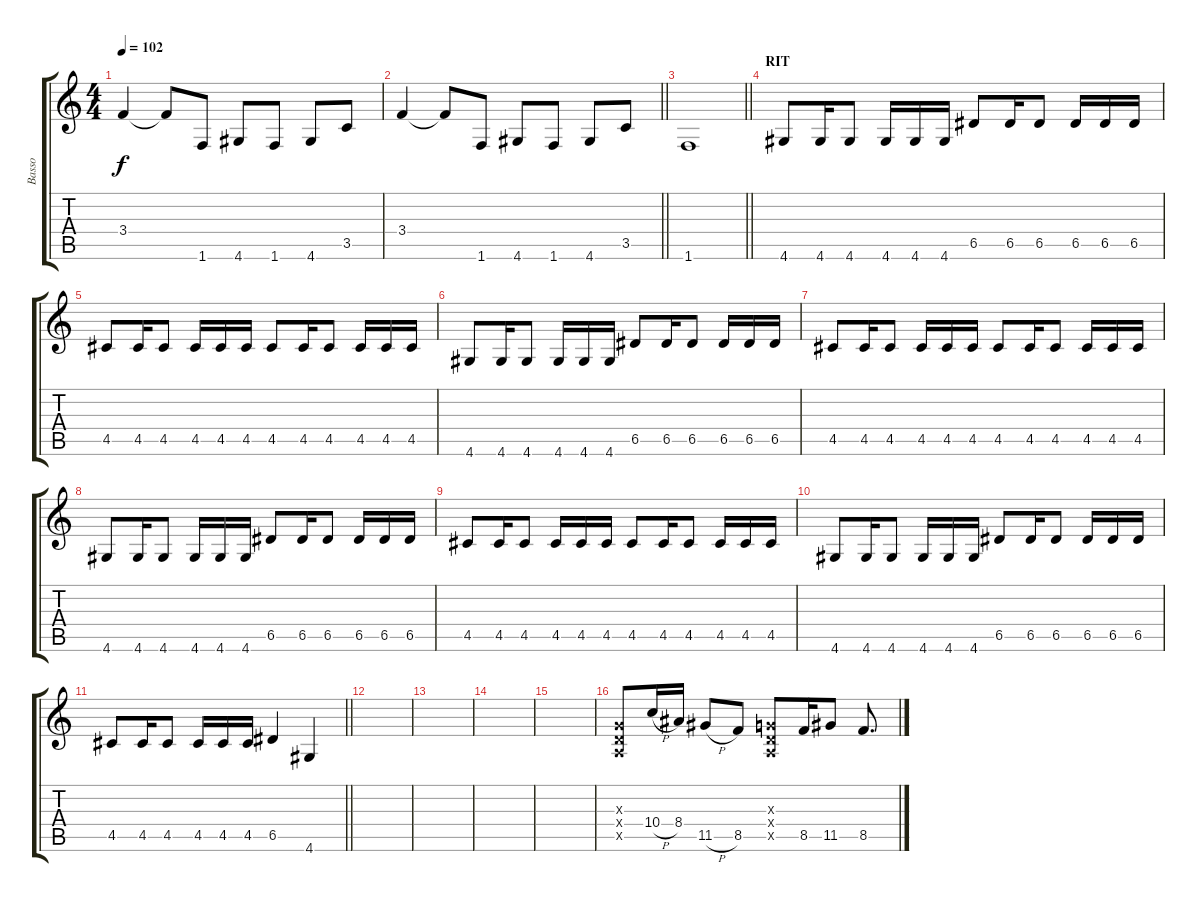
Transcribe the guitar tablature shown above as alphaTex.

\track ("Basso" "Basso") {instrument electricbassfinger}
\staff {score tabs}
\tuning (E4 B3 G3 D3 A2 E2) {hide}
\ts (4 4)
\tempo 102
\clef g2
\ks c
3.4.4{dy f} 3.4{t}.8 1.6.8 4.6.8 1.6.8 4.6.8 3.5.8 |
\barLineRight lightlight
3.4.4 3.4{t}.8 1.6.8 4.6.8 1.6.8 4.6.8 3.5.8 |
\barLineRight lightlight
1.6.1 |
\section ("" "RIT")
4.6.8 4.6.16 4.6.8 4.6.16 4.6.16 4.6.16 6.5.8 6.5.16 6.5.8 6.5.16 6.5.16 6.5.16 |
4.5.8 4.5.16 4.5.8 4.5.16 4.5.16 4.5.16 4.5.8 4.5.16 4.5.8 4.5.16 4.5.16 4.5.16 |
4.6.8 4.6.16 4.6.8 4.6.16 4.6.16 4.6.16 6.5.8 6.5.16 6.5.8 6.5.16 6.5.16 6.5.16 |
4.5.8 4.5.16 4.5.8 4.5.16 4.5.16 4.5.16 4.5.8 4.5.16 4.5.8 4.5.16 4.5.16 4.5.16 |
4.6.8 4.6.16 4.6.8 4.6.16 4.6.16 4.6.16 6.5.8 6.5.16 6.5.8 6.5.16 6.5.16 6.5.16 |
4.5.8 4.5.16 4.5.8 4.5.16 4.5.16 4.5.16 4.5.8 4.5.16 4.5.8 4.5.16 4.5.16 4.5.16 |
4.6.8 4.6.16 4.6.8 4.6.16 4.6.16 4.6.16 6.5.8 6.5.16 6.5.8 6.5.16 6.5.16 6.5.16 |
\barLineRight lightlight
4.5.8 4.5.16 4.5.8 4.5.16 4.5.16 4.5.16 6.5.4 4.6.4 |
|
|
|
|
(0.3{x} 0.4{x} 0.5{x}).8 10.4{h}.16 8.4.16 11.5{h}.8 8.5.8 (0.3{x} 0.4{x} 0.5{x}).8 8.5.16 11.5.8 8.5.8{d}
